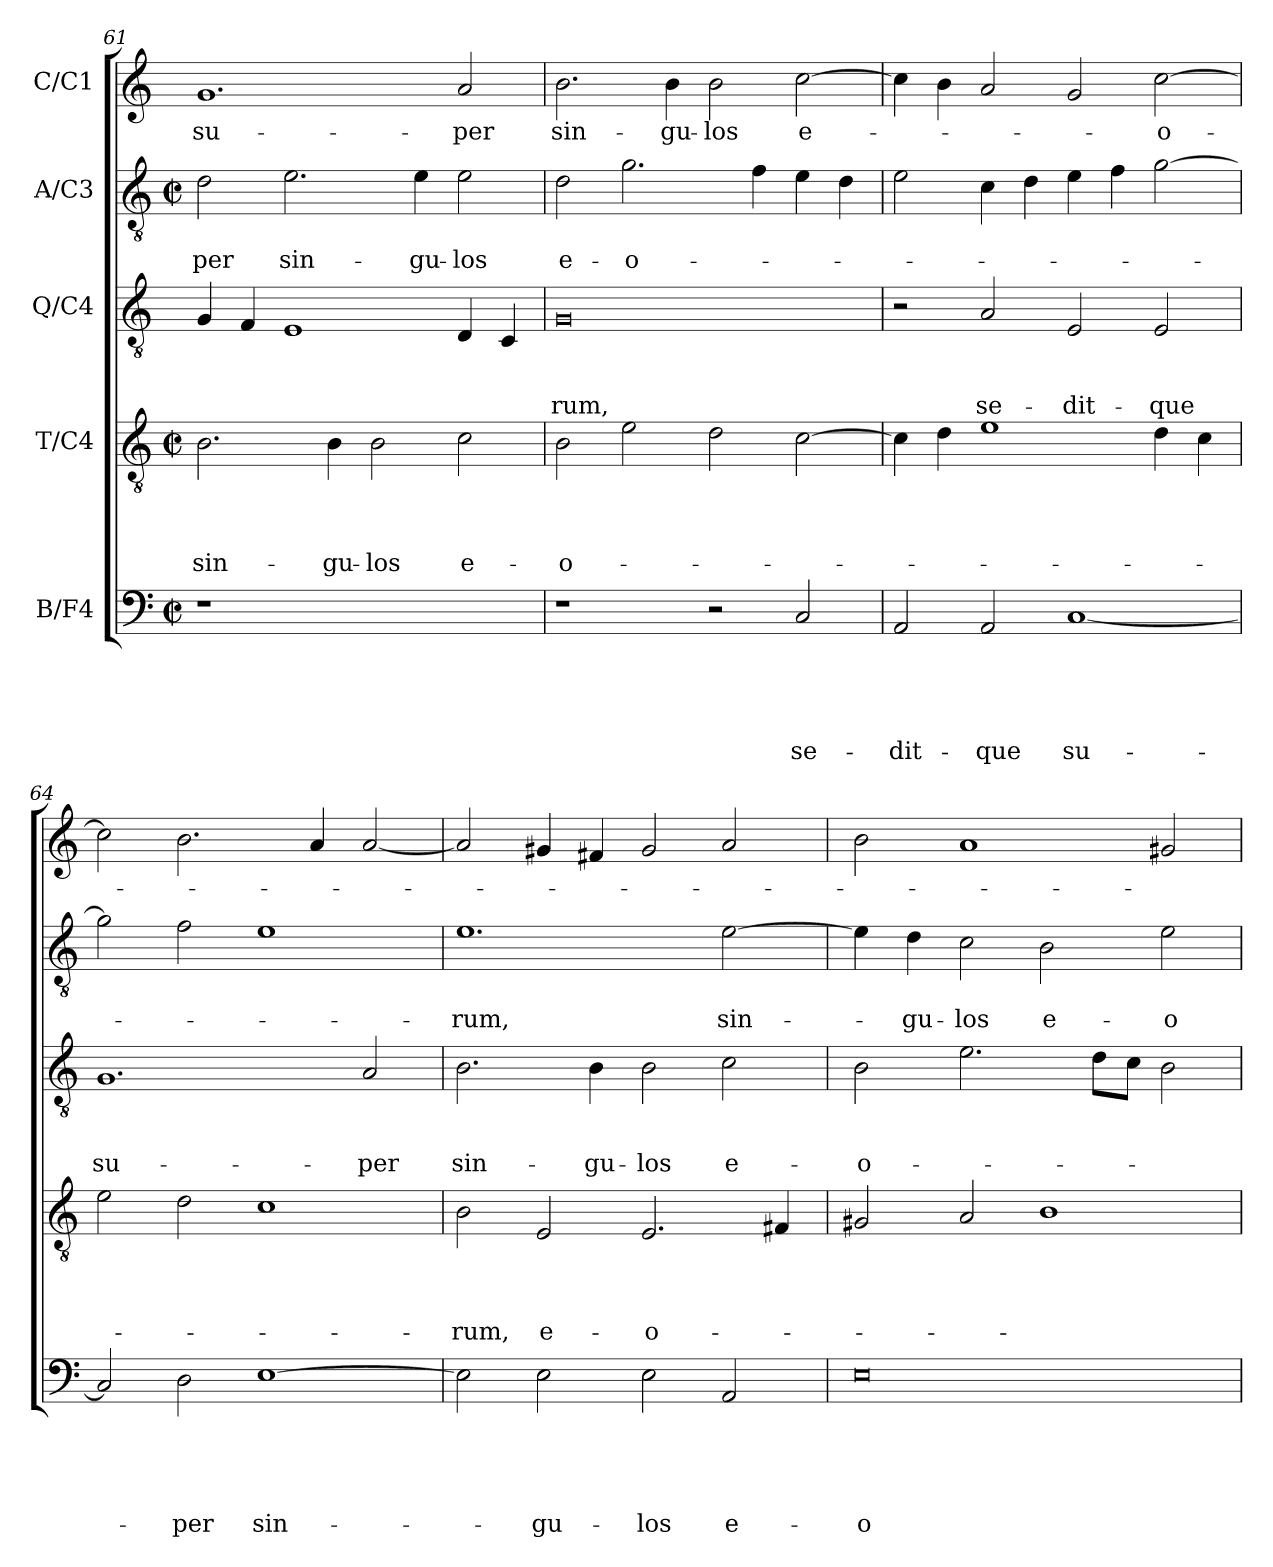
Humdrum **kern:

**kern	**text	**text	**text	**text	**text	**kern	**text	**text	**text	**text	**kern	**text	**text	**text	**kern	**text	**text	**kern	**text
*part5	*part5	*part5	*part5	*part5	*part5	*part4	*part4	*part4	*part4	*part4	*part3	*part3	*part3	*part3	*part2	*part2	*part2	*part1	*part1
*staff5	*staff5	*staff5	*staff5	*staff5	*staff5	*staff4	*staff4	*staff4	*staff4	*staff4	*staff3	*staff3	*staff3	*staff3	*staff2	*staff2	*staff2	*staff1	*staff1
*I"B/F4	*	*	*	*	*	*I"T/C4	*	*	*	*	*I"Q/C4	*	*	*	*I"A/C3	*	*	*I"C/C1	*
*clefF4	*	*	*	*	*	*clefGv2	*	*	*	*	*clefGv2	*	*	*	*clefGv2	*	*	*clefG2	*
*k[]	*	*	*	*	*	*k[]	*	*	*	*	*k[]	*	*	*	*k[]	*	*	*k[]	*
*C:	*	*	*	*	*	*C:	*	*	*	*	*C:	*	*	*	*C:	*	*	*C:	*
*M2/2	*	*	*	*	*	*M2/2	*	*	*	*	*	*	*	*	*M2/2	*	*	*	*
*met(c|)	*	*	*	*	*	*met(c|)	*	*	*	*	*	*	*	*	*met(c|)	*	*	*	*
=61	=61	=61	=61	=61	=61	=61	=61	=61	=61	=61	=61	=61	=61	=61	=61	=61	=61	=61	=61
!	!	!	!	!	!	!	!	!	!	!LO:LY:b	!	!	!	!	!	!	!LO:LY:b	!	!LO:LY:b
1r	.	.	.	.	.	2.B\	.	.	.	sin-	4G/	.	.	.	2d\	.	-per	1.g	su-
.	.	.	.	.	.	.	.	.	.	.	4F/	.	.	.	.	.	.	.	.
!	!	!	!	!	!	!	!	!	!	!	!	!	!	!	!	!	!LO:LY:b	!	!
.	.	.	.	.	.	.	.	.	.	.	1E	.	.	.	2.e\	.	sin-	.	.
!	!	!	!	!	!	!	!	!	!	!LO:LY:b	!	!	!	!	!	!	!	!	!
.	.	.	.	.	.	4B\	.	.	.	-gu-	.	.	.	.	.	.	.	.	.
!	!	!	!	!	!	!	!	!	!	!LO:LY:b	!	!	!	!	!	!	!	!	!
1ryy	.	.	.	.	.	2B\	.	.	.	-los	.	.	.	.	.	.	.	.	.
!	!	!	!	!	!	!	!	!	!	!	!	!	!	!	!	!	!LO:LY:b	!	!
.	.	.	.	.	.	.	.	.	.	.	.	.	.	.	4e\	.	-gu-	.	.
!	!	!	!	!	!	!	!	!	!	!LO:LY:b	!	!	!	!	!	!	!LO:LY:b	!	!LO:LY:b
.	.	.	.	.	.	2c\	.	.	.	e-	4D/	.	.	.	2e\	.	-los	2a/	-per
.	.	.	.	.	.	.	.	.	.	.	4C/	.	.	.	.	.	.	.	.
=62	=62	=62	=62	=62	=62	=62	=62	=62	=62	=62	=62	=62	=62	=62	=62	=62	=62	=62	=62
!	!	!	!	!	!	!	!	!	!	!LO:LY:b	!	!	!	!LO:LY:b	!	!	!LO:LY:b	!	!LO:LY:b
1r	.	.	.	.	.	2B\	.	.	.	-o-	0G	.	.	-rum,	2d\	.	e-	2.b\	sin-
!	!	!	!	!	!	!	!	!	!	!	!	!	!	!	!	!	!LO:LY:b	!	!
.	.	.	.	.	.	2e\	.	.	.	.	.	.	.	.	2.g\	.	-o-	.	.
!	!	!	!	!	!	!	!	!	!	!	!	!	!	!	!	!	!	!	!LO:LY:b
.	.	.	.	.	.	.	.	.	.	.	.	.	.	.	.	.	.	4b\	-gu-
!	!	!	!	!	!	!	!	!	!	!	!	!	!	!	!	!	!	!	!LO:LY:b
2r	.	.	.	.	.	2d\	.	.	.	.	.	.	.	.	.	.	.	2b\	-los
.	.	.	.	.	.	.	.	.	.	.	.	.	.	.	4f\	.	.	.	.
!	!	!	!	!	!LO:LY:b	!	!	!	!	!	!	!	!	!	!	!	!	!	!LO:LY:b
2C/	.	.	.	.	se-	[2c\	.	.	.	.	.	.	.	.	4e\	.	.	[2cc\	e-
.	.	.	.	.	.	.	.	.	.	.	.	.	.	.	4d\	.	.	.	.
!!LO:LB:g=z
=63	=63	=63	=63	=63	=63	=63	=63	=63	=63	=63	=63	=63	=63	=63	=63	=63	=63	=63	=63
!	!	!	!	!	!LO:LY:b	!	!	!	!	!	!	!	!	!	!	!	!	!	!
2AA/	.	.	.	.	-dit-	4c\]	.	.	.	.	2r	.	.	.	2e\	.	.	4cc\]	.
.	.	.	.	.	.	4d\	.	.	.	.	.	.	.	.	.	.	.	4b\	.
!	!	!	!	!	!LO:LY:b	!	!	!	!	!	!	!	!	!LO:LY:b	!	!	!	!	!
2AA/	.	.	.	.	-que	1e	.	.	.	.	2A/	.	.	se-	4c\	.	.	2a/	.
.	.	.	.	.	.	.	.	.	.	.	.	.	.	.	4d\	.	.	.	.
!	!	!	!	!	!LO:LY:b	!	!	!	!	!	!	!	!	!LO:LY:b	!	!	!	!	!
[1C	.	.	.	.	su-	.	.	.	.	.	2E/	.	.	-dit-	4e\	.	.	2g/	.
.	.	.	.	.	.	.	.	.	.	.	.	.	.	.	4f\	.	.	.	.
!	!	!	!	!	!	!	!	!	!	!	!	!	!	!LO:LY:b	!	!	!	!	!LO:LY:b
.	.	.	.	.	.	4d\	.	.	.	.	2E/	.	.	-que	[2g\	.	.	[2cc\	-o-
.	.	.	.	.	.	4c\	.	.	.	.	.	.	.	.	.	.	.	.	.
=64	=64	=64	=64	=64	=64	=64	=64	=64	=64	=64	=64	=64	=64	=64	=64	=64	=64	=64	=64
!	!	!	!	!	!	!	!	!	!	!	!	!	!	!LO:LY:b	!	!	!	!	!
2C/]	.	.	.	.	.	2e\	.	.	.	.	1.G	.	.	su-	2g\]	.	.	2cc\]	.
!	!	!	!	!	!LO:LY:b	!	!	!	!	!	!	!	!	!	!	!	!	!	!
2D\	.	.	.	.	-per	2d\	.	.	.	.	.	.	.	.	2f\	.	.	2.b\	.
!	!	!	!	!	!LO:LY:b	!	!	!	!	!	!	!	!	!	!	!	!	!	!
[1E	.	.	.	.	sin-	1c	.	.	.	.	.	.	.	.	1e	.	.	.	.
.	.	.	.	.	.	.	.	.	.	.	.	.	.	.	.	.	.	4a/	.
!	!	!	!	!	!	!	!	!	!	!	!	!	!	!LO:LY:b	!	!	!	!	!
.	.	.	.	.	.	.	.	.	.	.	2A/	.	.	-per	.	.	.	[2a/	.
=65	=65	=65	=65	=65	=65	=65	=65	=65	=65	=65	=65	=65	=65	=65	=65	=65	=65	=65	=65
!	!	!	!	!	!	!	!	!	!	!LO:LY:b	!	!	!	!LO:LY:b	!	!	!LO:LY:b	!	!
2E\]	.	.	.	.	.	2B\	.	.	.	-rum,	2.B\	.	.	sin-	1.e	.	-rum,	2a/]	.
!	!	!	!	!	!LO:LY:b	!	!	!	!	!LO:LY:b	!	!	!	!	!	!	!	!	!
2E\	.	.	.	.	-gu-	2E/	.	.	.	e-	.	.	.	.	.	.	.	4g#X/	.
!	!	!	!	!	!	!	!	!	!	!	!	!	!	!LO:LY:b	!	!	!	!	!
.	.	.	.	.	.	.	.	.	.	.	4B\	.	.	-gu-	.	.	.	4f#X/	.
!	!	!	!	!	!LO:LY:b	!	!	!	!	!LO:LY:b	!	!	!	!LO:LY:b	!	!	!	!	!
2E\	.	.	.	.	-los	2.E/	.	.	.	-o-	2B\	.	.	-los	.	.	.	2g#/	.
!	!	!	!	!	!LO:LY:b	!	!	!	!	!	!	!	!	!LO:LY:b	!	!	!LO:LY:b	!	!
2AA/	.	.	.	.	e-	.	.	.	.	.	2c\	.	.	e-	[2e\	.	sin-	2a/	.
.	.	.	.	.	.	4F#X/	.	.	.	.	.	.	.	.	.	.	.	.	.
=66	=66	=66	=66	=66	=66	=66	=66	=66	=66	=66	=66	=66	=66	=66	=66	=66	=66	=66	=66
!	!	!	!	!	!LO:LY:b	!	!	!	!	!	!	!	!	!LO:LY:b	!	!	!	!	!
0E	.	.	.	.	-o-	2G#X/	.	.	.	.	2B\	.	.	-o-	4e\]	.	.	2b\	.
!	!	!	!	!	!	!	!	!	!	!	!	!	!	!	!	!	!LO:LY:b	!	!
.	.	.	.	.	.	.	.	.	.	.	.	.	.	.	4d\	.	-gu-	.	.
!	!	!	!	!	!	!	!	!	!	!	!	!	!	!	!	!	!LO:LY:b	!	!
.	.	.	.	.	.	2A/	.	.	.	.	2.e\	.	.	.	2c\	.	-los	1a	.
!	!	!	!	!	!	!	!	!	!	!	!	!	!	!	!	!	!LO:LY:b	!	!
.	.	.	.	.	.	1B	.	.	.	.	.	.	.	.	2B\	.	e-	.	.
.	.	.	.	.	.	.	.	.	.	.	8d\L	.	.	.	.	.	.	.	.
.	.	.	.	.	.	.	.	.	.	.	8c\J	.	.	.	.	.	.	.	.
!	!	!	!	!	!	!	!	!	!	!	!	!	!	!	!	!	!LO:LY:b	!	!
.	.	.	.	.	.	.	.	.	.	.	2B\	.	.	.	2e\	.	-o-	2g#X/	.
=	=	=	=	=	=	=	=	=	=	=	=	=	=	=	=	=	=	=	=
*-	*-	*-	*-	*-	*-	*-	*-	*-	*-	*-	*-	*-	*-	*-	*-	*-	*-	*-	*-
